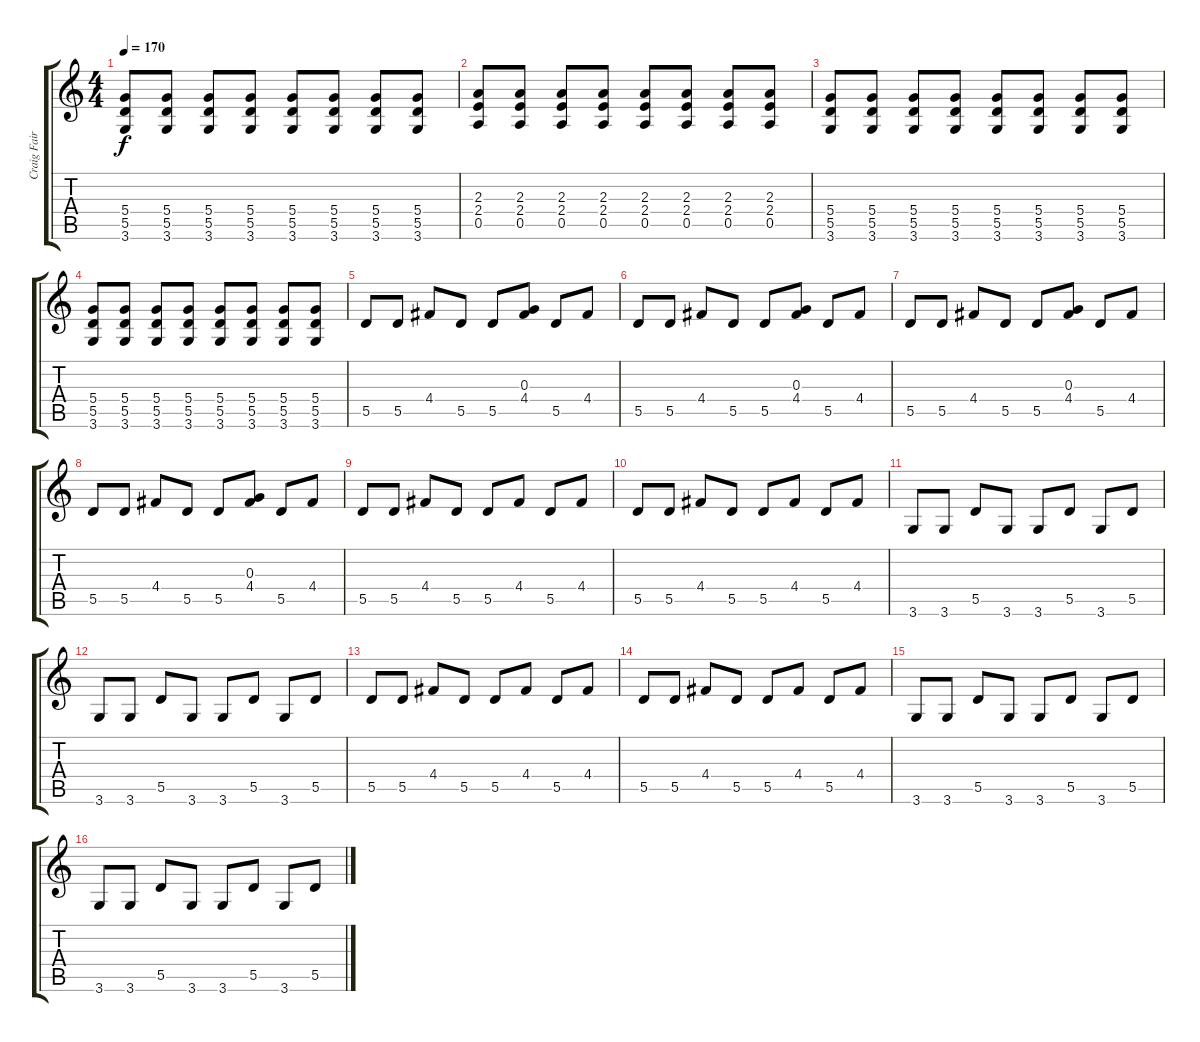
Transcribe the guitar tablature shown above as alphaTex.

\track ("Craig Fairbough" "Craig Fair") {instrument electricguitarclean}
\staff {score tabs}
\tuning (E4 B3 G3 D3 A2 E2) {hide}
\ts (4 4)
\tempo 170
\clef g2
\ks c
(5.4 5.5 3.6).8{dy f} (5.4 5.5 3.6).8 (5.4 5.5 3.6).8 (5.4 5.5 3.6).8 (5.4 5.5 3.6).8 (5.4 5.5 3.6).8 (5.4 5.5 3.6).8 (5.4 5.5 3.6).8 |
(2.3 2.4 0.5).8 (2.3 2.4 0.5).8 (2.3 2.4 0.5).8 (2.3 2.4 0.5).8 (2.3 2.4 0.5).8 (2.3 2.4 0.5).8 (2.3 2.4 0.5).8 (2.3 2.4 0.5).8 |
(5.4 5.5 3.6).8 (5.4 5.5 3.6).8 (5.4 5.5 3.6).8 (5.4 5.5 3.6).8 (5.4 5.5 3.6).8 (5.4 5.5 3.6).8 (5.4 5.5 3.6).8 (5.4 5.5 3.6).8 |
(5.4 5.5 3.6).8 (5.4 5.5 3.6).8 (5.4 5.5 3.6).8 (5.4 5.5 3.6).8 (5.4 5.5 3.6).8 (5.4 5.5 3.6).8 (5.4 5.5 3.6).8 (5.4 5.5 3.6).8 |
5.5.8{instrument electricguitarclean} 5.5.8 4.4.8 5.5.8 5.5.8 (0.3 4.4).8 5.5.8 4.4.8 |
5.5.8 5.5.8 4.4.8 5.5.8 5.5.8 (0.3 4.4).8 5.5.8 4.4.8 |
5.5.8 5.5.8 4.4.8 5.5.8 5.5.8 (0.3 4.4).8 5.5.8 4.4.8 |
5.5.8 5.5.8 4.4.8 5.5.8 5.5.8 (0.3 4.4).8 5.5.8 4.4.8 |
5.5.8 5.5.8 4.4.8 5.5.8 5.5.8 4.4.8 5.5.8 4.4.8 |
5.5.8 5.5.8 4.4.8 5.5.8 5.5.8 4.4.8 5.5.8 4.4.8 |
3.6.8 3.6.8 5.5.8 3.6.8 3.6.8 5.5.8 3.6.8 5.5.8 |
3.6.8 3.6.8 5.5.8 3.6.8 3.6.8 5.5.8 3.6.8 5.5.8 |
5.5.8 5.5.8 4.4.8 5.5.8 5.5.8 4.4.8 5.5.8 4.4.8 |
5.5.8 5.5.8 4.4.8 5.5.8 5.5.8 4.4.8 5.5.8 4.4.8 |
3.6.8 3.6.8 5.5.8 3.6.8 3.6.8 5.5.8 3.6.8 5.5.8 |
3.6.8 3.6.8 5.5.8 3.6.8 3.6.8 5.5.8 3.6.8 5.5.8
